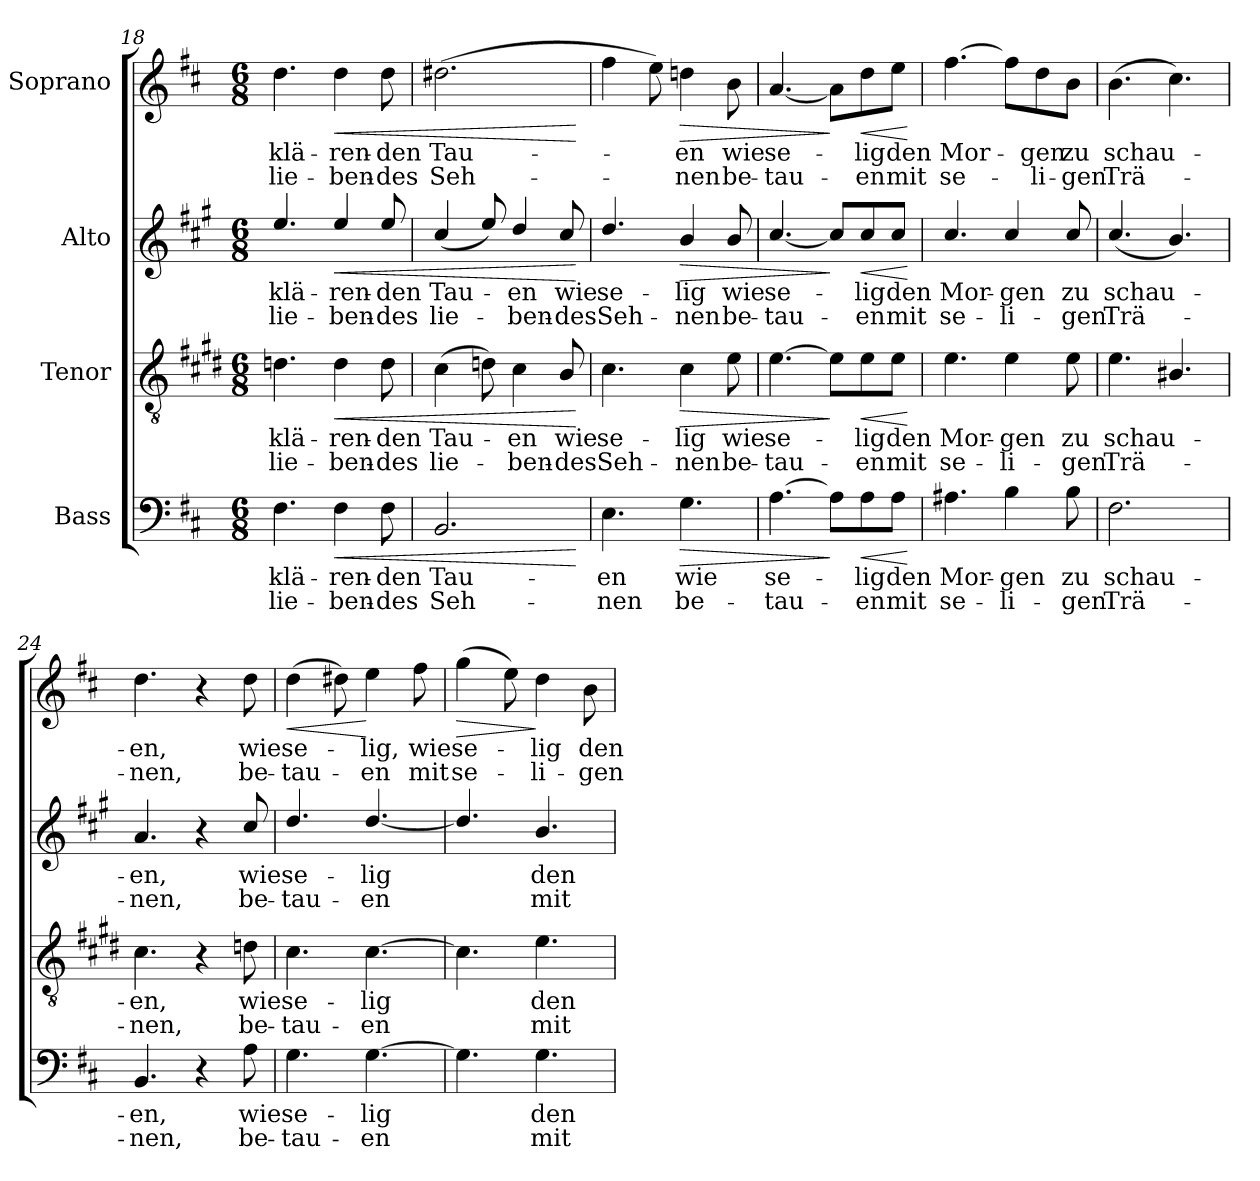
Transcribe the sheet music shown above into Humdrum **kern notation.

**kern	**text	**text	**dynam	**kern	**text	**text	**dynam	**kern	**text	**text	**dynam	**kern	**text	**text	**dynam
*part4	*part4	*part4	*part4	*part3	*part3	*part3	*part3	*part2	*part2	*part2	*part2	*part1	*part1	*part1	*part1
*staff4	*staff4	*staff4	*staff4	*staff3	*staff3	*staff3	*staff3	*staff2	*staff2	*staff2	*staff2	*staff1	*staff1	*staff1	*staff1
*I"Bass	*	*	*	*I"Tenor	*	*	*	*I"Alto	*	*	*	*I"Soprano	*	*	*
!!LO:LB:g=z
*clefF4	*	*	*	*clefGv2	*	*	*	*clefG2	*	*	*	*clefG2	*	*	*
*	*	*	*	*ITrd1c2	*	*	*	*ITrd4c7	*	*	*	*	*	*	*
*k[f#c#]	*	*	*	*k[f#c#]	*	*	*	*k[f#c#]	*	*	*	*k[f#c#]	*	*	*
*M6/8	*	*	*	*M6/8	*	*	*	*M6/8	*	*	*	*M6/8	*	*	*
=18	=18	=18	=18	=18	=18	=18	=18	=18	=18	=18	=18	=18	=18	=18	=18
!	!LO:LY:b	!LO:LY:b	!	!	!LO:LY:b	!LO:LY:b	!	!	!LO:LY:b	!LO:LY:b	!	!	!LO:LY:b	!LO:LY:b	!
4.F#\	-klä-	lie-	.	4.cn\	-klä-	lie-	.	4.a/	-klä-	lie-	.	4.dd\	-klä-	lie-	.
!	!LO:LY:b	!LO:LY:b	!LO:HP:b	!	!LO:LY:b	!LO:LY:b	!LO:HP:b	!	!LO:LY:b	!LO:LY:b	!LO:HP:b	!	!LO:LY:b	!LO:LY:b	!LO:HP:b
4F#\	-ren-	-ben-	<	4c\	-ren-	-ben-	<	4a/	-ren-	-ben-	<	4dd\	-ren-	-ben-	<
!	!LO:LY:b	!LO:LY:b	!	!	!LO:LY:b	!LO:LY:b	!	!	!LO:LY:b	!LO:LY:b	!	!	!LO:LY:b	!LO:LY:b	!
8F#\	-den	-des	.	8c\	-den	-des	.	8a/	-den	-des	.	8dd\	-den	-des	.
=19	=19	=19	=19	=19	=19	=19	=19	=19	=19	=19	=19	=19	=19	=19	=19
!	!LO:LY:b	!LO:LY:b	!	!	!LO:LY:b	!LO:LY:b	!	!	!LO:LY:b	!LO:LY:b	!	!	!LO:LY:b	!LO:LY:b	!
2.BB/	Tau-	Seh-	.	(>4B\	Tau-	lie-	.	(<4f#/	Tau-	lie-	.	(>2.dd#X\	Tau-	Seh-	.
.	.	.	.	8cn\)	.	.	.	8a/)	.	.	.	.	.	.	.
!	!	!	!	!	!LO:LY:b	!LO:LY:b	!	!	!LO:LY:b	!LO:LY:b	!	!	!	!	!
.	.	.	.	4B\	-en	-ben-	.	4g/	-en	-ben-	.	.	.	.	.
!	!	!	!	!	!LO:LY:b	!LO:LY:b	!	!	!LO:LY:b	!LO:LY:b	!	!	!	!	!
.	.	.	.	8A/	wie	-des	.	8f#/	wie	-des	.	.	.	.	.
.	.	.	[	.	.	.	[	.	.	.	[	.	.	.	[
=20	=20	=20	=20	=20	=20	=20	=20	=20	=20	=20	=20	=20	=20	=20	=20
!	!LO:LY:b	!LO:LY:b	!	!	!LO:LY:b	!LO:LY:b	!	!	!LO:LY:b	!LO:LY:b	!	!	!	!	!
4.E\	en	nen	.	4.B\	se-	Seh-	.	4.g/	se-	Seh-	.	4ff#\	.	.	.
.	.	.	.	.	.	.	.	.	.	.	.	8ee\)	.	.	.
!	!LO:LY:b	!LO:LY:b	!LO:HP:b	!	!LO:LY:b	!LO:LY:b	!LO:HP:b	!	!LO:LY:b	!LO:LY:b	!LO:HP:b	!	!LO:LY:b	!LO:LY:b	!LO:HP:b
4.G\	wie	be-	>	4B\	-lig	-nen	>	4e/	-lig	-nen	>	4ddn\	-en	-nen	>
!	!	!	!	!	!LO:LY:b	!LO:LY:b	!	!	!LO:LY:b	!LO:LY:b	!	!	!LO:LY:b	!LO:LY:b	!
.	.	.	.	8d\	wie	be-	.	8e/	wie	be-	.	8b\	wie	be-	.
=21	=21	=21	=21	=21	=21	=21	=21	=21	=21	=21	=21	=21	=21	=21	=21
!	!LO:LY:b	!LO:LY:b	!	!	!LO:LY:b	!LO:LY:b	!	!	!LO:LY:b	!LO:LY:b	!	!	!LO:LY:b	!LO:LY:b	!
[4.A\	se-	-tau-	.	[4.d\	se-	-tau-	.	[4.f#/	se-	-tau-	.	[4.a/	se-	-tau-	.
8A\L]	.	.	]	8d\L]	.	.	]	8f#/L]	.	.	]	8a\L]	.	.	]
!	!LO:LY:b	!LO:LY:b	!LO:HP:b	!	!LO:LY:b	!LO:LY:b	!LO:HP:b	!	!LO:LY:b	!LO:LY:b	!LO:HP:b	!	!LO:LY:b	!LO:LY:b	!LO:HP:b
8A\	-lig	-en	<	8d\	-lig	-en	<	8f#/	-lig	-en	<	8dd\	-lig	-en	<
!	!LO:LY:b	!LO:LY:b	!	!	!LO:LY:b	!LO:LY:b	!	!	!LO:LY:b	!LO:LY:b	!	!	!LO:LY:b	!LO:LY:b	!
8A\J	den	mit	.	8d\J	den	mit	.	8f#/J	den	mit	.	8ee\J	den	mit	.
.	.	.	[	.	.	.	[	.	.	.	[	.	.	.	[
!!LO:PB:g=z
=22	=22	=22	=22	=22	=22	=22	=22	=22	=22	=22	=22	=22	=22	=22	=22
!	!LO:LY:b	!LO:LY:b	!	!	!LO:LY:b	!LO:LY:b	!	!	!LO:LY:b	!LO:LY:b	!	!	!LO:LY:b	!LO:LY:b	!
4.A#X\	Mor-	se-	.	4.d\	Mor-	se-	.	4.f#/	Mor-	se-	.	[4.ff#\	Mor-	se-	.
!	!LO:LY:b	!LO:LY:b	!	!	!LO:LY:b	!LO:LY:b	!	!	!LO:LY:b	!LO:LY:b	!	!	!	!	!
4B\	-gen	-li-	.	4d\	-gen	-li-	.	4f#/	-gen	-li-	.	8ff#\L]	.	.	.
!	!	!	!	!	!	!	!	!	!	!	!	!	!LO:LY:b	!LO:LY:b	!
.	.	.	.	.	.	.	.	.	.	.	.	8dd\	-gen	-li-	.
!	!LO:LY:b	!LO:LY:b	!	!	!LO:LY:b	!LO:LY:b	!	!	!LO:LY:b	!LO:LY:b	!	!	!LO:LY:b	!LO:LY:b	!
8B\	zu	-gen	.	8d\	zu	-gen	.	8f#/	zu	-gen	.	8b\J	zu	-gen	.
=23	=23	=23	=23	=23	=23	=23	=23	=23	=23	=23	=23	=23	=23	=23	=23
!	!LO:LY:b	!LO:LY:b	!	!	!LO:LY:b	!LO:LY:b	!	!	!LO:LY:b	!LO:LY:b	!	!	!LO:LY:b	!LO:LY:b	!
2.F#\	schau-	Trä-	.	4.d\	schau-	Trä-	.	(<4.f#/	schau-	Trä-	.	(>4.b\	schau-	Trä-	.
.	.	.	.	4.A#X/	.	.	.	4.e/)	.	.	.	4.cc#\)	.	.	.
=24	=24	=24	=24	=24	=24	=24	=24	=24	=24	=24	=24	=24	=24	=24	=24
!	!LO:LY:b	!LO:LY:b	!	!	!LO:LY:b	!LO:LY:b	!	!	!LO:LY:b	!LO:LY:b	!	!	!LO:LY:b	!LO:LY:b	!
4.BB/	-en,	-nen,	.	4.B\	-en,	-nen,	.	4.d/	-en,	-nen,	.	4.dd\	-en,	-nen,	.
4r	.	.	.	4r	.	.	.	4r	.	.	.	4r	.	.	.
!	!LO:LY:b	!LO:LY:b	!	!	!LO:LY:b	!LO:LY:b	!	!	!LO:LY:b	!LO:LY:b	!	!	!LO:LY:b	!LO:LY:b	!
8A\	wie	be-	.	8cn\	wie	be-	.	8f#/	wie	be-	.	8dd\	wie	be-	.
=25	=25	=25	=25	=25	=25	=25	=25	=25	=25	=25	=25	=25	=25	=25	=25
!	!LO:LY:b	!LO:LY:b	!	!	!LO:LY:b	!LO:LY:b	!	!	!LO:LY:b	!LO:LY:b	!	!	!LO:LY:b	!LO:LY:b	!LO:HP:b
4.G\	se-	-tau-	.	4.B\	se-	-tau-	.	4.g/	se-	-tau-	.	(>4dd\	se-	-tau-	<
.	.	.	.	.	.	.	.	.	.	.	.	8dd#X\)	.	.	.
!	!LO:LY:b	!LO:LY:b	!	!	!LO:LY:b	!LO:LY:b	!	!	!LO:LY:b	!LO:LY:b	!	!	!LO:LY:b	!LO:LY:b	!
[4.G\	-lig	-en	.	[4.B\	-lig	-en	.	[4.g/	-lig	-en	.	4ee\	-lig,	-en	[
!	!	!	!	!	!	!	!	!	!	!	!	!	!LO:LY:b	!LO:LY:b	!
.	.	.	.	.	.	.	.	.	.	.	.	8ff#\	wie	mit	.
=26	=26	=26	=26	=26	=26	=26	=26	=26	=26	=26	=26	=26	=26	=26	=26
!	!	!	!	!	!	!	!	!	!	!	!	!	!LO:LY:b	!LO:LY:b	!LO:HP:b
4.G\]	.	.	.	4.B\]	.	.	.	4.g/]	.	.	.	(>4gg\	se-	se-	>
.	.	.	.	.	.	.	.	.	.	.	.	8ee\)	.	.	.
!	!LO:LY:b	!LO:LY:b	!	!	!LO:LY:b	!LO:LY:b	!	!	!LO:LY:b	!LO:LY:b	!	!	!LO:LY:b	!LO:LY:b	!
4.G\	den	mit	.	4.d\	den	mit	.	4.e/	den	mit	.	4dd\	-lig	-li-	]
!	!	!	!	!	!	!	!	!	!	!	!	!	!LO:LY:b	!LO:LY:b	!
.	.	.	.	.	.	.	.	.	.	.	.	8b\	den	-gen	.
=	=	=	=	=	=	=	=	=	=	=	=	=	=	=	=
*-	*-	*-	*-	*-	*-	*-	*-	*-	*-	*-	*-	*-	*-	*-	*-
